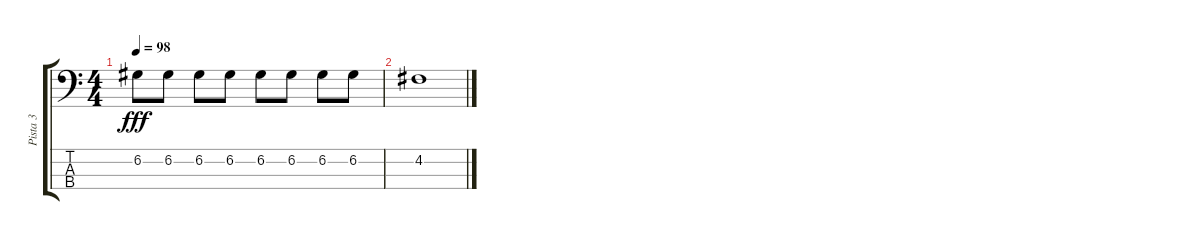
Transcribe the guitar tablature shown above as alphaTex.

\track ("Pista 3" "Pista 3") {instrument electricbasspick}
\staff {score tabs}
\tuning (G2 D2 A1 E1) {hide}
\ts (4 4)
\tempo 98
\clef f4
\ks c
6.2.8{dy fff} 6.2.8 6.2.8 6.2.8 6.2.8 6.2.8 6.2.8 6.2.8 |
4.2.1
